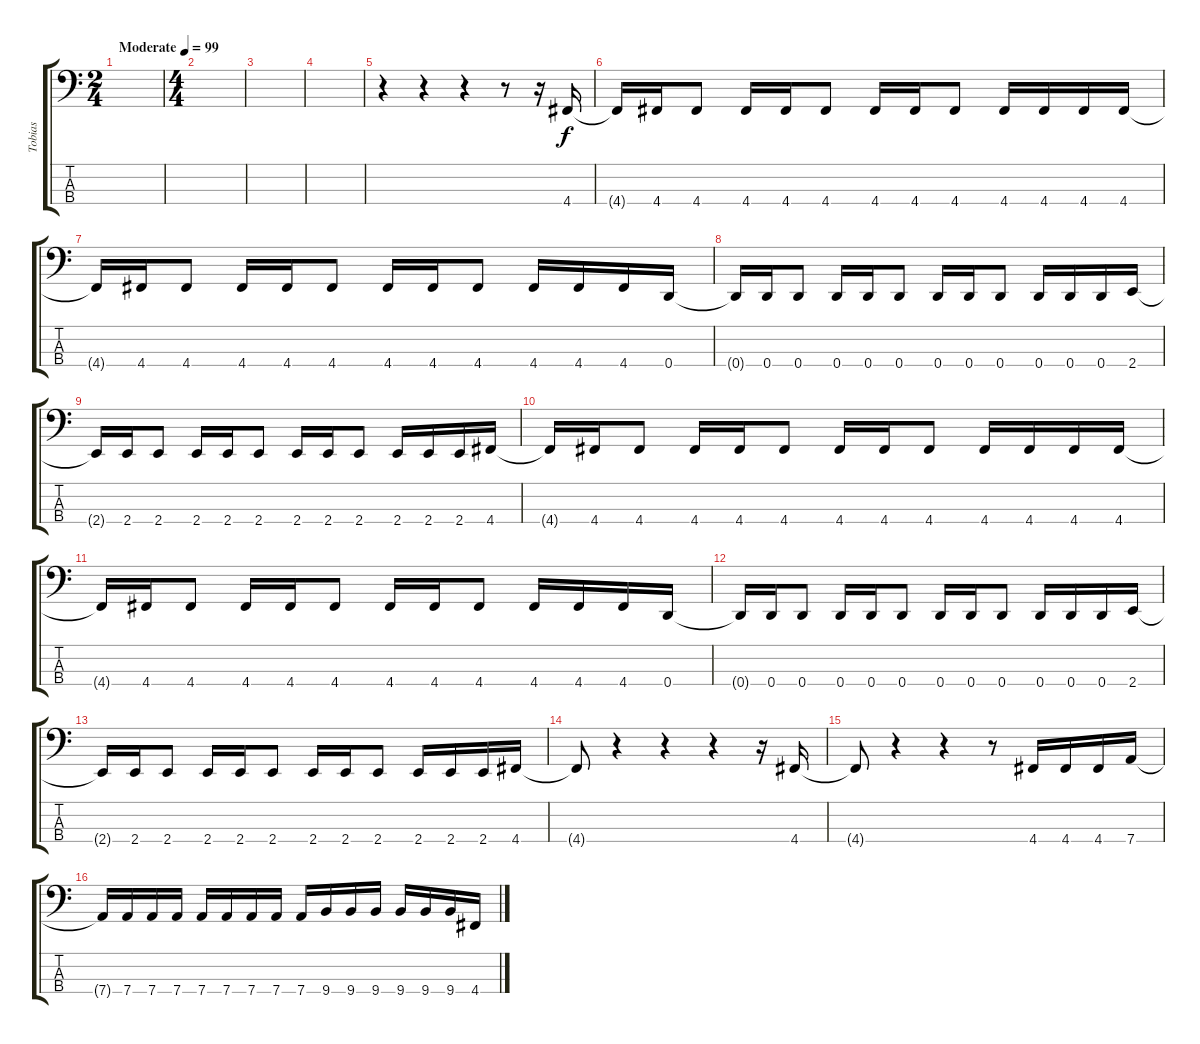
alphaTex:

\track ("Tobias" "Tobias") {instrument electricbasspick}
\staff {score tabs}
\tuning (G2 D2 A1 D1) {hide}
\ts (2 4)
\tempo (99 "Moderate")
\clef f4
\ks c
|
\ts (4 4)
|
|
|
r.4 r.4 r.4 r.8 r.16 4.4.16 |
4.4{t}.16 4.4.16 4.4.8 4.4.16 4.4.16 4.4.8 4.4.16 4.4.16 4.4.8 4.4.16 4.4.16 4.4.16 4.4.16 |
4.4{t}.16 4.4.16 4.4.8 4.4.16 4.4.16 4.4.8 4.4.16 4.4.16 4.4.8 4.4.16 4.4.16 4.4.16 0.4.16 |
0.4{t}.16 0.4.16 0.4.8 0.4.16 0.4.16 0.4.8 0.4.16 0.4.16 0.4.8 0.4.16 0.4.16 0.4.16 2.4.16 |
2.4{t}.16 2.4.16 2.4.8 2.4.16 2.4.16 2.4.8 2.4.16 2.4.16 2.4.8 2.4.16 2.4.16 2.4.16 4.4.16 |
4.4{t}.16 4.4.16 4.4.8 4.4.16 4.4.16 4.4.8 4.4.16 4.4.16 4.4.8 4.4.16 4.4.16 4.4.16 4.4.16 |
4.4{t}.16 4.4.16 4.4.8 4.4.16 4.4.16 4.4.8 4.4.16 4.4.16 4.4.8 4.4.16 4.4.16 4.4.16 0.4.16 |
0.4{t}.16 0.4.16 0.4.8 0.4.16 0.4.16 0.4.8 0.4.16 0.4.16 0.4.8 0.4.16 0.4.16 0.4.16 2.4.16 |
2.4{t}.16 2.4.16 2.4.8 2.4.16 2.4.16 2.4.8 2.4.16 2.4.16 2.4.8 2.4.16 2.4.16 2.4.16 4.4.16 |
4.4{t}.8 r.4 r.4 r.4 r.16 4.4.16 |
4.4{t}.8 r.4 r.4 r.8 4.4.16 4.4.16 4.4.16 7.4.16 |
7.4{t}.16 7.4.16 7.4.16 7.4.16 7.4.16 7.4.16 7.4.16 7.4.16 7.4.16 9.4.16 9.4.16 9.4.16 9.4.16 9.4.16 9.4.16 4.4.16
